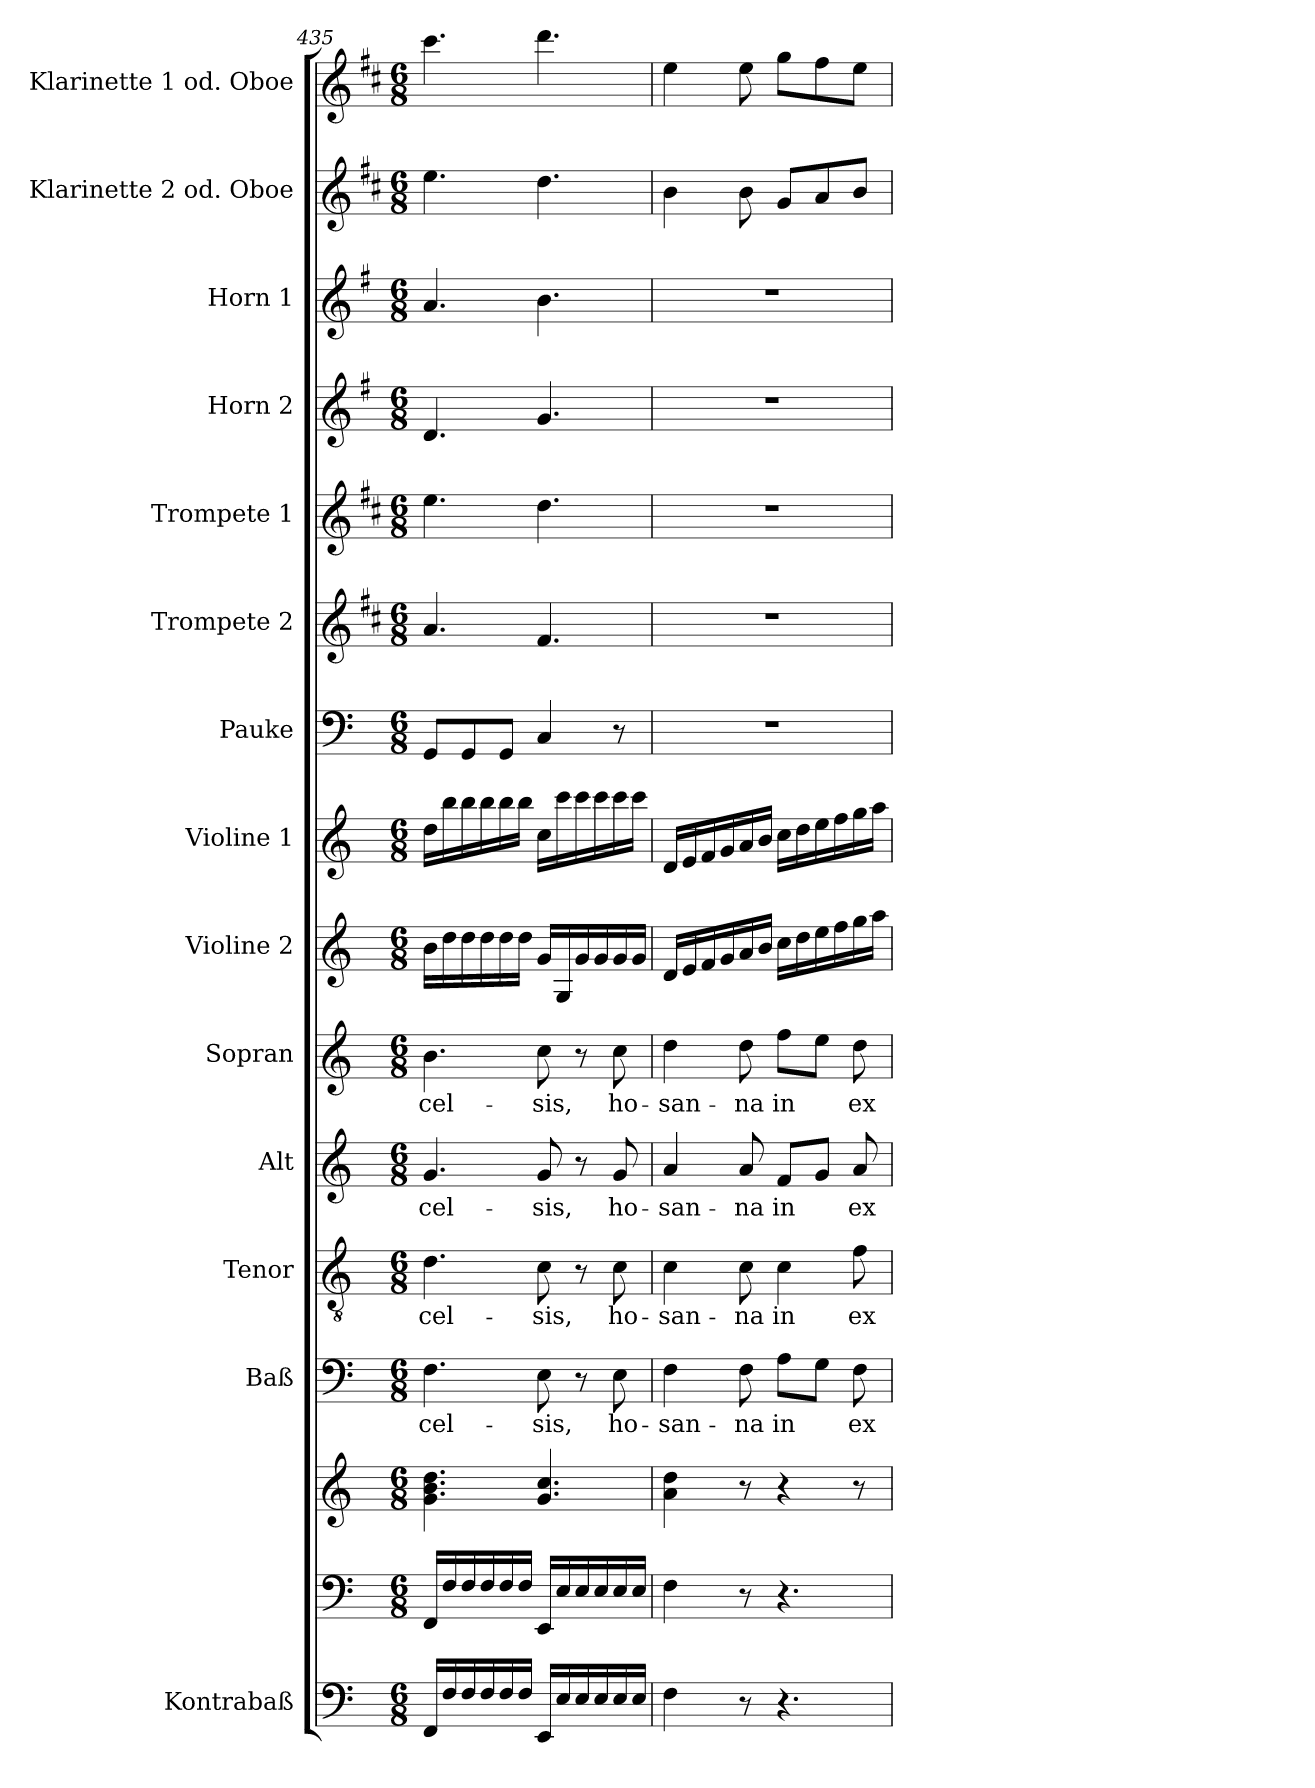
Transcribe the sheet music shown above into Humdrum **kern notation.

**kern	**kern	**kern	**kern	**text	**kern	**text	**kern	**text	**kern	**text	**kern	**kern	**kern	**kern	**kern	**kern	**kern	**kern	**kern
*part15	*part14	*part14	*part13	*part13	*part12	*part12	*part11	*part11	*part10	*part10	*part9	*part8	*part7	*part6	*part5	*part4	*part3	*part2	*part1
*staff16	*staff15	*staff14	*staff13	*staff13	*staff12	*staff12	*staff11	*staff11	*staff10	*staff10	*staff9	*staff8	*staff7	*staff6	*staff5	*staff4	*staff3	*staff2	*staff1
*I"Kontrabaß	*	*	*I"Baß	*	*I"Tenor	*	*I"Alt	*	*I"Sopran	*	*I"Violine 2	*I"Violine 1	*I"Pauke	*I"Trompete 2	*I"Trompete 1	*I"Horn 2	*I"Horn 1	*I"Klarinette 2 od. Oboe	*I"Klarinette 1 od. Oboe
*	*	*	*	*	*	*	*	*	*	*	*	*	*	*I'Tpt	*I'Tpt	*I'Hn	*I'Hn	*	*
*clefF4	*clefF4	*clefG2	*clefF4	*	*clefGv2	*	*clefG2	*	*clefG2	*	*clefG2	*clefG2	*clefF4	*clefG2	*clefG2	*clefG2	*clefG2	*clefG2	*clefG2
*ITrd7c12	*	*	*	*	*	*	*	*	*	*	*	*	*	*ITrd1c2	*ITrd1c2	*ITrd4c7	*ITrd4c7	*ITrd1c2	*ITrd1c2
*k[]	*k[]	*k[]	*k[]	*	*k[]	*	*k[]	*	*k[]	*	*k[]	*k[]	*k[]	*k[]	*k[]	*k[]	*k[]	*k[]	*k[]
*C:	*C:	*C:	*C:	*	*C:	*	*C:	*	*C:	*	*C:	*C:	*C:	*C:	*C:	*C:	*C:	*C:	*C:
*M6/8	*M6/8	*M6/8	*M6/8	*	*M6/8	*	*M6/8	*	*M6/8	*	*M6/8	*M6/8	*M6/8	*M6/8	*M6/8	*M6/8	*M6/8	*M6/8	*M6/8
=435	=435	=435	=435	=435	=435	=435	=435	=435	=435	=435	=435	=435	=435	=435	=435	=435	=435	=435	=435
!	!	!	!	!LO:LY:b	!	!LO:LY:b	!	!LO:LY:b	!	!LO:LY:b	!	!	!	!	!	!	!	!	!
16FFF/LL	16FF/LL	4.g\ 4.b\ 4.dd\	4.F\	-cel-	4.d\	-cel-	4.g/	-cel-	4.b\	-cel-	16b\LL	16dd\LL	8GG/L	4.g/	4.dd\	4.G/	4.d/	4.dd\	4.bb\
16FF/	16F/	.	.	.	.	.	.	.	.	.	16dd\	16bb\	.	.	.	.	.	.	.
16FF/	16F/	.	.	.	.	.	.	.	.	.	16dd\	16bb\	8GG/	.	.	.	.	.	.
16FF/	16F/	.	.	.	.	.	.	.	.	.	16dd\	16bb\	.	.	.	.	.	.	.
16FF/	16F/	.	.	.	.	.	.	.	.	.	16dd\	16bb\	8GG/J	.	.	.	.	.	.
16FF/JJ	16F/JJ	.	.	.	.	.	.	.	.	.	16dd\JJ	16bb\JJ	.	.	.	.	.	.	.
!	!	!	!	!LO:LY:b	!	!LO:LY:b	!	!LO:LY:b	!	!LO:LY:b	!	!	!	!	!	!	!	!	!
16EEE/LL	16EE/LL	4.g/ 4.cc/	8E\	-sis,	8c\	-sis,	8g/	-sis,	8cc\	-sis,	16g/LL	16cc\LL	4C/	4.e/	4.cc\	4.c/	4.e\	4.cc\	4.ccc\
16EE/	16E/	.	.	.	.	.	.	.	.	.	16G/	16ccc\	.	.	.	.	.	.	.
16EE/	16E/	.	8r	.	8r	.	8r	.	8r	.	16g/	16ccc\	.	.	.	.	.	.	.
16EE/	16E/	.	.	.	.	.	.	.	.	.	16g/	16ccc\	.	.	.	.	.	.	.
!	!	!	!	!LO:LY:b	!	!LO:LY:b	!	!LO:LY:b	!	!LO:LY:b	!	!	!	!	!	!	!	!	!
16EE/	16E/	.	8E\	ho-	8c\	ho-	8g/	ho-	8cc\	ho-	16g/	16ccc\	8r	.	.	.	.	.	.
16EE/JJ	16E/JJ	.	.	.	.	.	.	.	.	.	16g/JJ	16ccc\JJ	.	.	.	.	.	.	.
!!LO:PB:g=z
=436	=436	=436	=436	=436	=436	=436	=436	=436	=436	=436	=436	=436	=436	=436	=436	=436	=436	=436	=436
!	!	!	!	!LO:LY:b	!	!LO:LY:b	!	!LO:LY:b	!	!LO:LY:b	!	!	!	!	!	!	!	!	!
4FF\	4F\	4a\ 4dd\	4F\	-san-	4c\	-san-	4a/	-san-	4dd\	-san-	16d/LL	16d/LL	2.r	2.r	2.r	2.r	2.r	4a\	4dd\
.	.	.	.	.	.	.	.	.	.	.	16e/	16e/	.	.	.	.	.	.	.
.	.	.	.	.	.	.	.	.	.	.	16f/	16f/	.	.	.	.	.	.	.
.	.	.	.	.	.	.	.	.	.	.	16g/	16g/	.	.	.	.	.	.	.
!	!	!	!	!LO:LY:b	!	!LO:LY:b	!	!LO:LY:b	!	!LO:LY:b	!	!	!	!	!	!	!	!	!
8r	8r	8r	8F\	-na	8c\	-na	8a/	-na	8dd\	-na	16a/	16a/	.	.	.	.	.	8a\	8dd\
.	.	.	.	.	.	.	.	.	.	.	16b/JJ	16b/JJ	.	.	.	.	.	.	.
!	!	!	!	!LO:LY:b	!	!LO:LY:b	!	!LO:LY:b	!	!LO:LY:b	!	!	!	!	!	!	!	!	!
4.r	4.r	4r	8A\L	in	4c\	in	8f/L	in	8ff\L	in	16cc\LL	16cc\LL	.	.	.	.	.	8f/L	8ff\L
.	.	.	.	.	.	.	.	.	.	.	16dd\	16dd\	.	.	.	.	.	.	.
.	.	.	8G\J	.	.	.	8g/J	.	8ee\J	.	16ee\	16ee\	.	.	.	.	.	8g/	8ee\
.	.	.	.	.	.	.	.	.	.	.	16ff\	16ff\	.	.	.	.	.	.	.
!	!	!	!	!LO:LY:b	!	!LO:LY:b	!	!LO:LY:b	!	!LO:LY:b	!	!	!	!	!	!	!	!	!
.	.	8r	8F\	ex-	8f\	ex-	8a/	ex-	8dd\	ex-	16gg\	16gg\	.	.	.	.	.	8a/J	8dd\J
.	.	.	.	.	.	.	.	.	.	.	16aa\JJ	16aa\JJ	.	.	.	.	.	.	.
=	=	=	=	=	=	=	=	=	=	=	=	=	=	=	=	=	=	=	=
*-	*-	*-	*-	*-	*-	*-	*-	*-	*-	*-	*-	*-	*-	*-	*-	*-	*-	*-	*-
